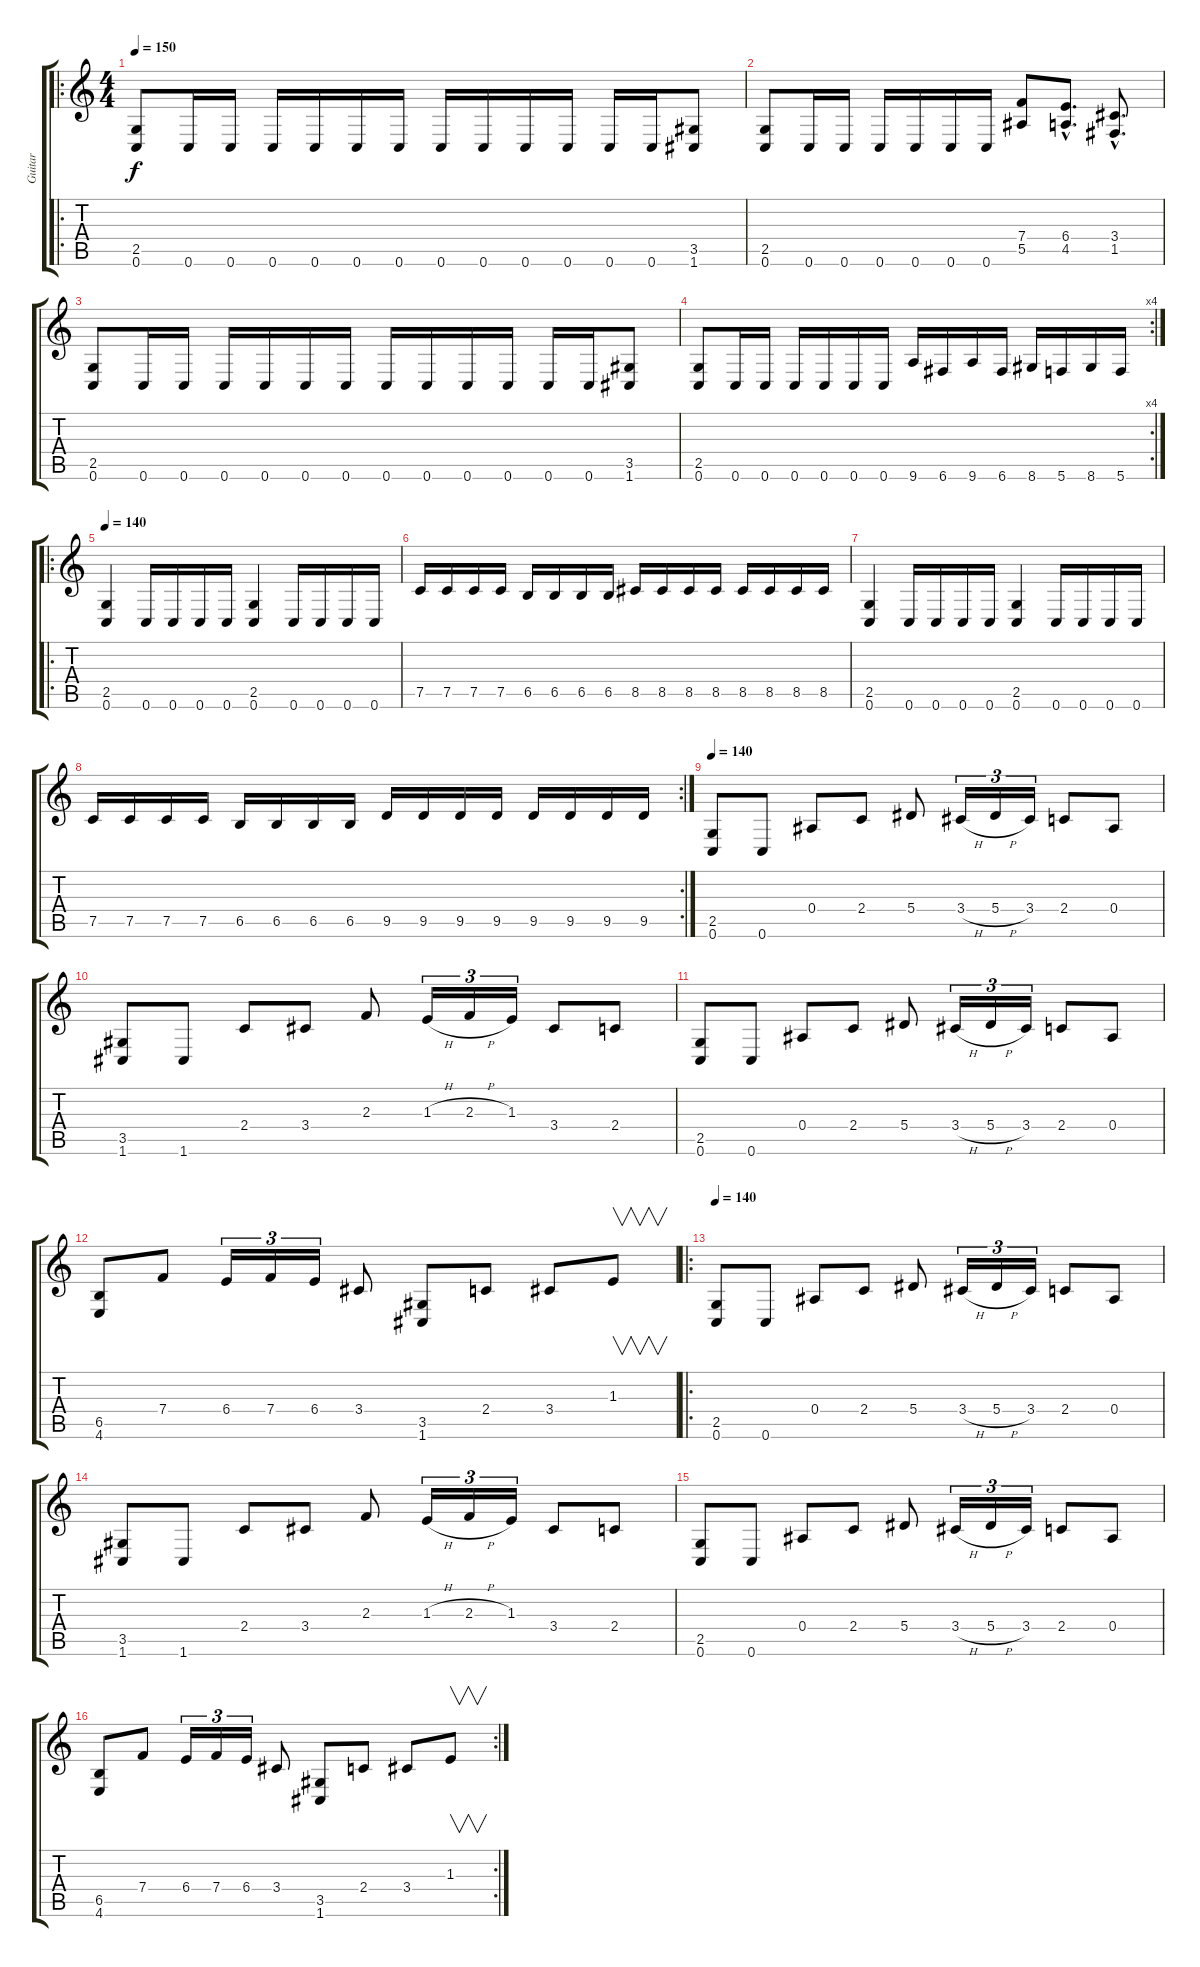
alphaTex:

\track ("Guitar" "Guitar") {instrument electricguitarclean}
\staff {score tabs}
\tuning (C4 G3 Eb3 Bb2 F2 C2) {hide}
\ro
\ts (4 4)
\tempo 150
\clef g2
\ks c
(2.5 0.6).8{dy f instrument distortionguitar} 0.6.16 0.6.16 0.6.16 0.6.16 0.6.16 0.6.16 0.6.16 0.6.16 0.6.16 0.6.16 0.6.16 0.6.16 (3.5 1.6).8 |
(2.5 0.6).8 0.6.16 0.6.16 0.6.16 0.6.16 0.6.16 0.6.16 (7.4 5.5).8 (6.4{hac} 4.5{hac}).8{d} (3.4{hac} 1.5{hac}).8{d} |
(2.5 0.6).8 0.6.16 0.6.16 0.6.16 0.6.16 0.6.16 0.6.16 0.6.16 0.6.16 0.6.16 0.6.16 0.6.16 0.6.16 (3.5 1.6).8 |
\rc 4
(2.5 0.6).8 0.6.16 0.6.16 0.6.16 0.6.16 0.6.16 0.6.16 9.6.16 6.6.16 9.6.16 6.6.16 8.6.16 5.6.16 8.6.16 5.6.16 |
\ro
\tempo 140
(2.5 0.6).4{instrument distortionguitar} 0.6.16 0.6.16 0.6.16 0.6.16 (2.5 0.6).4 0.6.16 0.6.16 0.6.16 0.6.16 |
7.5.16 7.5.16 7.5.16 7.5.16 6.5.16 6.5.16 6.5.16 6.5.16 8.5.16 8.5.16 8.5.16 8.5.16 8.5.16 8.5.16 8.5.16 8.5.16 |
(2.5 0.6).4 0.6.16 0.6.16 0.6.16 0.6.16 (2.5 0.6).4 0.6.16 0.6.16 0.6.16 0.6.16 |
\rc 2
7.5.16 7.5.16 7.5.16 7.5.16 6.5.16 6.5.16 6.5.16 6.5.16 9.5.16 9.5.16 9.5.16 9.5.16 9.5.16 9.5.16 9.5.16 9.5.16 |
\tempo 140
(2.5 0.6).8{instrument distortionguitar} 0.6.8 0.4.8 2.4.8 5.4.8 3.4{h}.16{tu (3 2)} 5.4{h}.16{tu (3 2)} 3.4.16{tu (3 2)} 2.4.8 0.4.8 |
(3.5 1.6).8 1.6.8 2.4.8 3.4.8 2.3.8 1.3{h}.16{tu (3 2)} 2.3{h}.16{tu (3 2)} 1.3.16{tu (3 2)} 3.4.8 2.4.8 |
(2.5 0.6).8 0.6.8 0.4.8 2.4.8 5.4.8 3.4{h}.16{tu (3 2)} 5.4{h}.16{tu (3 2)} 3.4.16{tu (3 2)} 2.4.8 0.4.8 |
(6.5 4.6).8 7.4.8 6.4.16{tu (3 2)} 7.4.16{tu (3 2)} 6.4.16{tu (3 2)} 3.4.8 (3.5 1.6).8 2.4.8 3.4.8 1.3.8{v} |
\ro
\tempo 140
(2.5 0.6).8{balance 11 instrument distortionguitar} 0.6.8 0.4.8 2.4.8 5.4.8 3.4{h}.16{tu (3 2)} 5.4{h}.16{tu (3 2)} 3.4.16{tu (3 2)} 2.4.8 0.4.8 |
(3.5 1.6).8 1.6.8 2.4.8 3.4.8 2.3.8 1.3{h}.16{tu (3 2)} 2.3{h}.16{tu (3 2)} 1.3.16{tu (3 2)} 3.4.8 2.4.8 |
(2.5 0.6).8 0.6.8 0.4.8 2.4.8 5.4.8 3.4{h}.16{tu (3 2)} 5.4{h}.16{tu (3 2)} 3.4.16{tu (3 2)} 2.4.8 0.4.8 |
\rc 2
(6.5 4.6).8 7.4.8 6.4.16{tu (3 2)} 7.4.16{tu (3 2)} 6.4.16{tu (3 2)} 3.4.8 (3.5 1.6).8 2.4.8 3.4.8 1.3.8{v}
